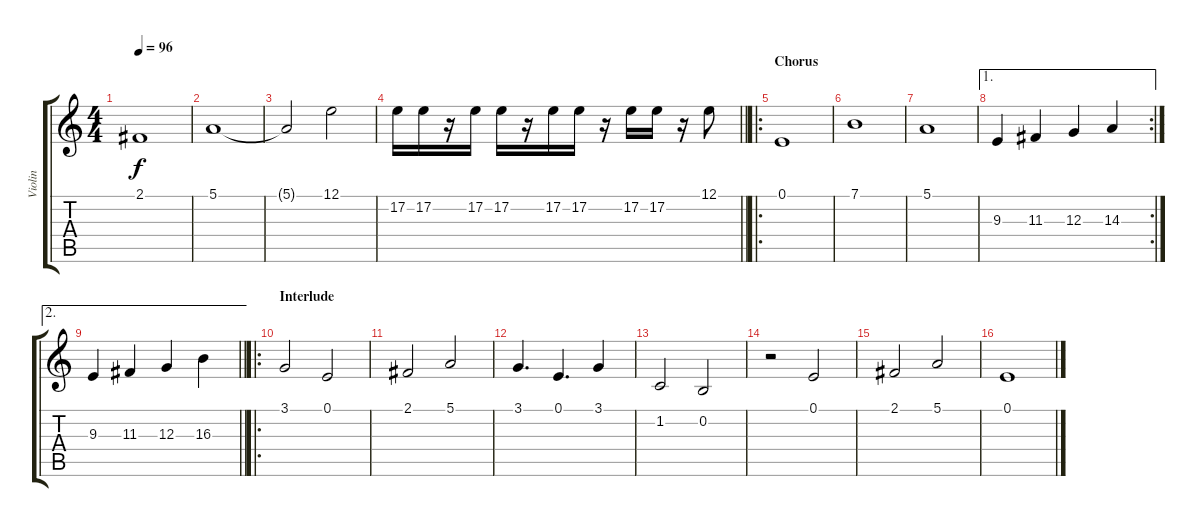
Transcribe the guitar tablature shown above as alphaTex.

\track ("Violin" "Violin") {instrument violin}
\staff {score tabs}
\tuning (E4 B3 G3 D3 A2 E2) {hide}
\ts (4 4)
\tempo 96
\clef g2
\ks c
2.1.1{dy f} |
5.1.1 |
5.1{t}.2 12.1.2 |
\barLineRight lightlight
17.2.16 17.2.16 r.16 17.2.16 17.2.16 r.16 17.2.16 17.2.16 r.16 17.2.16 17.2.16 r.16 12.1.8 |
\ro
\section ("" "Chorus")
0.1.1 |
7.1.1 |
5.1.1 |
\ae 1
\rc 2
9.3.4 11.3.4 12.3.4 14.3.4 |
\ae 2
\barLineRight lightlight
9.3.4 11.3.4 12.3.4 16.3.4 |
\ro
\section ("" "Interlude")
3.1.2 0.1.2 |
2.1.2 5.1.2 |
3.1.4{d} 0.1.4{d} 3.1.4 |
1.2.2 0.2.2 |
r.2 0.1.2 |
2.1.2 5.1.2 |
0.1.1
